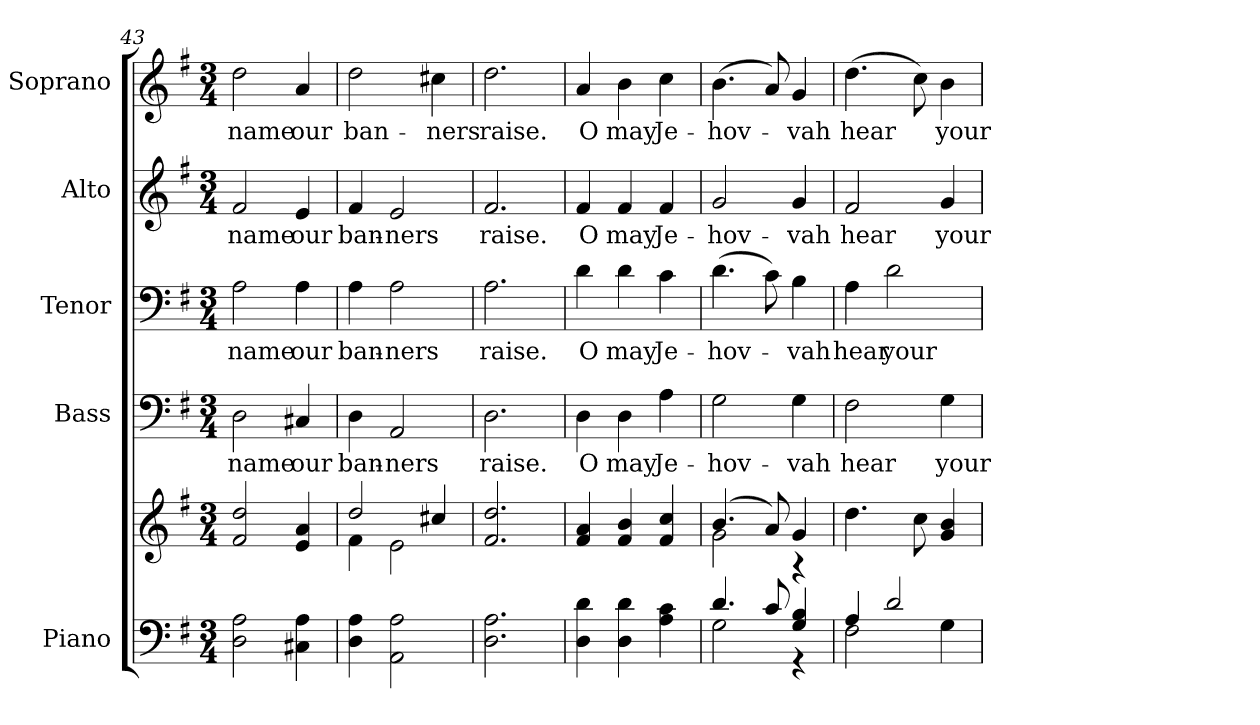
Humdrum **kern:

**kern	**kern	**kern	**text	**kern	**text	**kern	**text	**kern	**text
*part5	*part5	*part4	*part4	*part3	*part3	*part2	*part2	*part1	*part1
*staff6	*staff5	*staff4	*staff4	*staff3	*staff3	*staff2	*staff2	*staff1	*staff1
*I"Piano	*	*I"Bass	*	*I"Tenor	*	*I"Alto	*	*I"Soprano	*
*I'Pno.	*	*I'B.	*	*I'T.	*	*I'A.	*	*I'S.	*
!!LO:PB:g=z
*clefF4	*clefG2	*clefF4	*	*clefF4	*	*clefG2	*	*clefG2	*
*k[f#]	*k[f#]	*k[f#]	*	*k[f#]	*	*k[f#]	*	*k[f#]	*
*G:	*G:	*G:	*	*G:	*	*G:	*	*G:	*
*M3/4	*M3/4	*M3/4	*	*M3/4	*	*M3/4	*	*M3/4	*
=43	=43	=43	=43	=43	=43	=43	=43	=43	=43
!	!	!	!LO:LY:b:color=#000000	!	!	!	!	!	!
!	!	!	!	!	!LO:LY:b:color=#000000	!	!	!	!
!	!	!	!	!	!	!	!LO:LY:b:color=#000000	!	!
!	!	!	!	!	!	!	!	!	!LO:LY:b:color=#000000
2Di\ 2Ai	2f#i/ 2ddi	2Di\	name	2Ai\	name	2f#i/	name	2ddi\	name
!	!	!	!LO:LY:b:color=#000000	!	!	!	!	!	!
!	!	!	!	!	!LO:LY:b:color=#000000	!	!	!	!
!	!	!	!	!	!	!	!LO:LY:b:color=#000000	!	!
!	!	!	!	!	!	!	!	!	!LO:LY:b:color=#000000
4C#Xi\ 4Ai	4ei/ 4ai	4C#Xi/	our	4Ai\	our	4ei/	our	4ai/	our
=44	=44	=44	=44	=44	=44	=44	=44	=44	=44
*	*^	*	*	*	*	*	*	*	*
!	!	!	!	!LO:LY:b:color=#000000	!	!	!	!	!	!
!	!	!	!	!	!	!LO:LY:b:color=#000000	!	!	!	!
!	!	!	!	!	!	!	!	!LO:LY:b:color=#000000	!	!
!	!	!	!	!	!	!	!	!	!	!LO:LY:b:color=#000000
4Di\ 4Ai	2ddi/	4f#i\	4Di\	ban-	4Ai\	ban-	4f#i/	ban-	2ddi\	ban-
!	!	!	!	!LO:LY:b:color=#000000	!	!	!	!	!	!
!	!	!	!	!	!	!LO:LY:b:color=#000000	!	!	!	!
!	!	!	!	!	!	!	!	!LO:LY:b:color=#000000	!	!
2AAi\ 2Ai	.	2ei\	2AAi/	-ners	2Ai\	-ners	2ei/	-ners	.	.
!	!	!	!	!	!	!	!	!	!	!LO:LY:b:color=#000000
.	4cc#Xi/	.	.	.	.	.	.	.	4cc#Xi\	-ners
*	*v	*v	*	*	*	*	*	*	*	*
!!LO:PB:g=z
=45	=45	=45	=45	=45	=45	=45	=45	=45	=45
!	!	!	!LO:LY:b:color=#000000	!	!	!	!	!	!
!	!	!	!	!	!LO:LY:b:color=#000000	!	!	!	!
!	!	!	!	!	!	!	!LO:LY:b:color=#000000	!	!
!	!	!	!	!	!	!	!	!	!LO:LY:b:color=#000000
2.Di\ 2.Ai	2.f#i/ 2.ddi	2.Di\	raise.	2.Ai\	raise.	2.f#i/	raise.	2.ddi\	raise.
=46	=46	=46	=46	=46	=46	=46	=46	=46	=46
!	!	!	!LO:LY:b:color=#000000	!	!	!	!	!	!
!	!	!	!	!	!LO:LY:b:color=#000000	!	!	!	!
!	!	!	!	!	!	!	!LO:LY:b:color=#000000	!	!
!	!	!	!	!	!	!	!	!	!LO:LY:b:color=#000000
4Di\ 4di	4f#i/ 4ai	4Di\	O	4di\	O	4f#i/	O	4ai/	O
!	!	!	!LO:LY:b:color=#000000	!	!	!	!	!	!
!	!	!	!	!	!LO:LY:b:color=#000000	!	!	!	!
!	!	!	!	!	!	!	!LO:LY:b:color=#000000	!	!
!	!	!	!	!	!	!	!	!	!LO:LY:b:color=#000000
4Di\ 4di	4f#i/ 4bi	4Di\	may	4di\	may	4f#i/	may	4bi\	may
!	!	!	!LO:LY:b:color=#000000	!	!	!	!	!	!
!	!	!	!	!	!LO:LY:b:color=#000000	!	!	!	!
!	!	!	!	!	!	!	!LO:LY:b:color=#000000	!	!
!	!	!	!	!	!	!	!	!	!LO:LY:b:color=#000000
4Ai\ 4ci	4f#i/ 4cci	4Ai\	Je-	4ci\	Je-	4f#i/	Je-	4cci\	Je-
!!LO:PB:g=z
=47	=47	=47	=47	=47	=47	=47	=47	=47	=47
*^	*^	*	*	*	*	*	*	*	*
!	!	!	!	!	!LO:LY:b:color=#000000	!	!	!	!	!	!
!	!	!	!	!	!	!	!LO:LY:b:color=#000000	!	!	!	!
!	!	!	!	!	!	!	!	!	!LO:LY:b:color=#000000	!	!
!	!	!	!	!	!	!	!	!	!	!	!LO:LY:b:color=#000000
4.di/	2Gi\	(4.bi/	2gi\	2Gi\	-hov-	(4.di\	-hov-	2gi/	-hov-	(4.bi\	-hov-
8ci/	.	8ai/)	.	.	.	8ci\)	.	.	.	8ai/)	.
!	!	!	!	!	!LO:LY:b:color=#000000	!	!	!	!	!	!
!	!	!	!	!	!	!	!LO:LY:b:color=#000000	!	!	!	!
!	!	!	!	!	!	!	!	!	!LO:LY:b:color=#000000	!	!
!	!	!	!	!	!	!	!	!	!	!	!LO:LY:b:color=#000000
4Gi/ 4Bi	4r	4gi/	4r	4Gi\	-vah	4Bi\	-vah	4gi/	-vah	4gi/	-vah
*	*	*v	*v	*	*	*	*	*	*	*	*
=48	=48	=48	=48	=48	=48	=48	=48	=48	=48	=48
*	*	*^	*	*	*	*	*	*	*	*
!	!	!	!	!	!LO:LY:b:color=#000000	!	!	!	!	!	!
*	*	*v	*v	*	*	*	*	*	*	*	*
*	*	*^	*	*	*	*	*	*	*	*
!	!	!	!	!	!	!	!LO:LY:b:color=#000000	!	!	!	!
*	*	*v	*v	*	*	*	*	*	*	*	*
*	*	*^	*	*	*	*	*	*	*	*
!	!	!	!	!	!	!	!	!	!LO:LY:b:color=#000000	!	!
*	*	*v	*v	*	*	*	*	*	*	*	*
*	*	*^	*	*	*	*	*	*	*	*
!	!	!	!	!	!	!	!	!	!	!	!LO:LY:b:color=#000000
*	*	*v	*v	*	*	*	*	*	*	*	*
4Ai/	2F#i\	4.ddi\	2F#i\	hear	4Ai\	hear	2f#i/	hear	(4.ddi\	hear
!	!	!	!	!	!	!LO:LY:b:color=#000000	!	!	!	!
2di/	.	.	.	.	2di\	your	.	.	.	.
.	.	8cci\	.	.	.	.	.	.	8cci\)	.
!	!	!	!	!LO:LY:b:color=#000000	!	!	!	!	!	!
!	!	!	!	!	!	!	!	!LO:LY:b:color=#000000	!	!
!	!	!	!	!	!	!	!	!	!	!LO:LY:b:color=#000000
.	4Gi\	4gi/ 4bi	4Gi\	your	.	.	4gi/	your	4bi\	your
*v	*v	*	*	*	*	*	*	*	*	*
=	=	=	=	=	=	=	=	=	=
*-	*-	*-	*-	*-	*-	*-	*-	*-	*-
